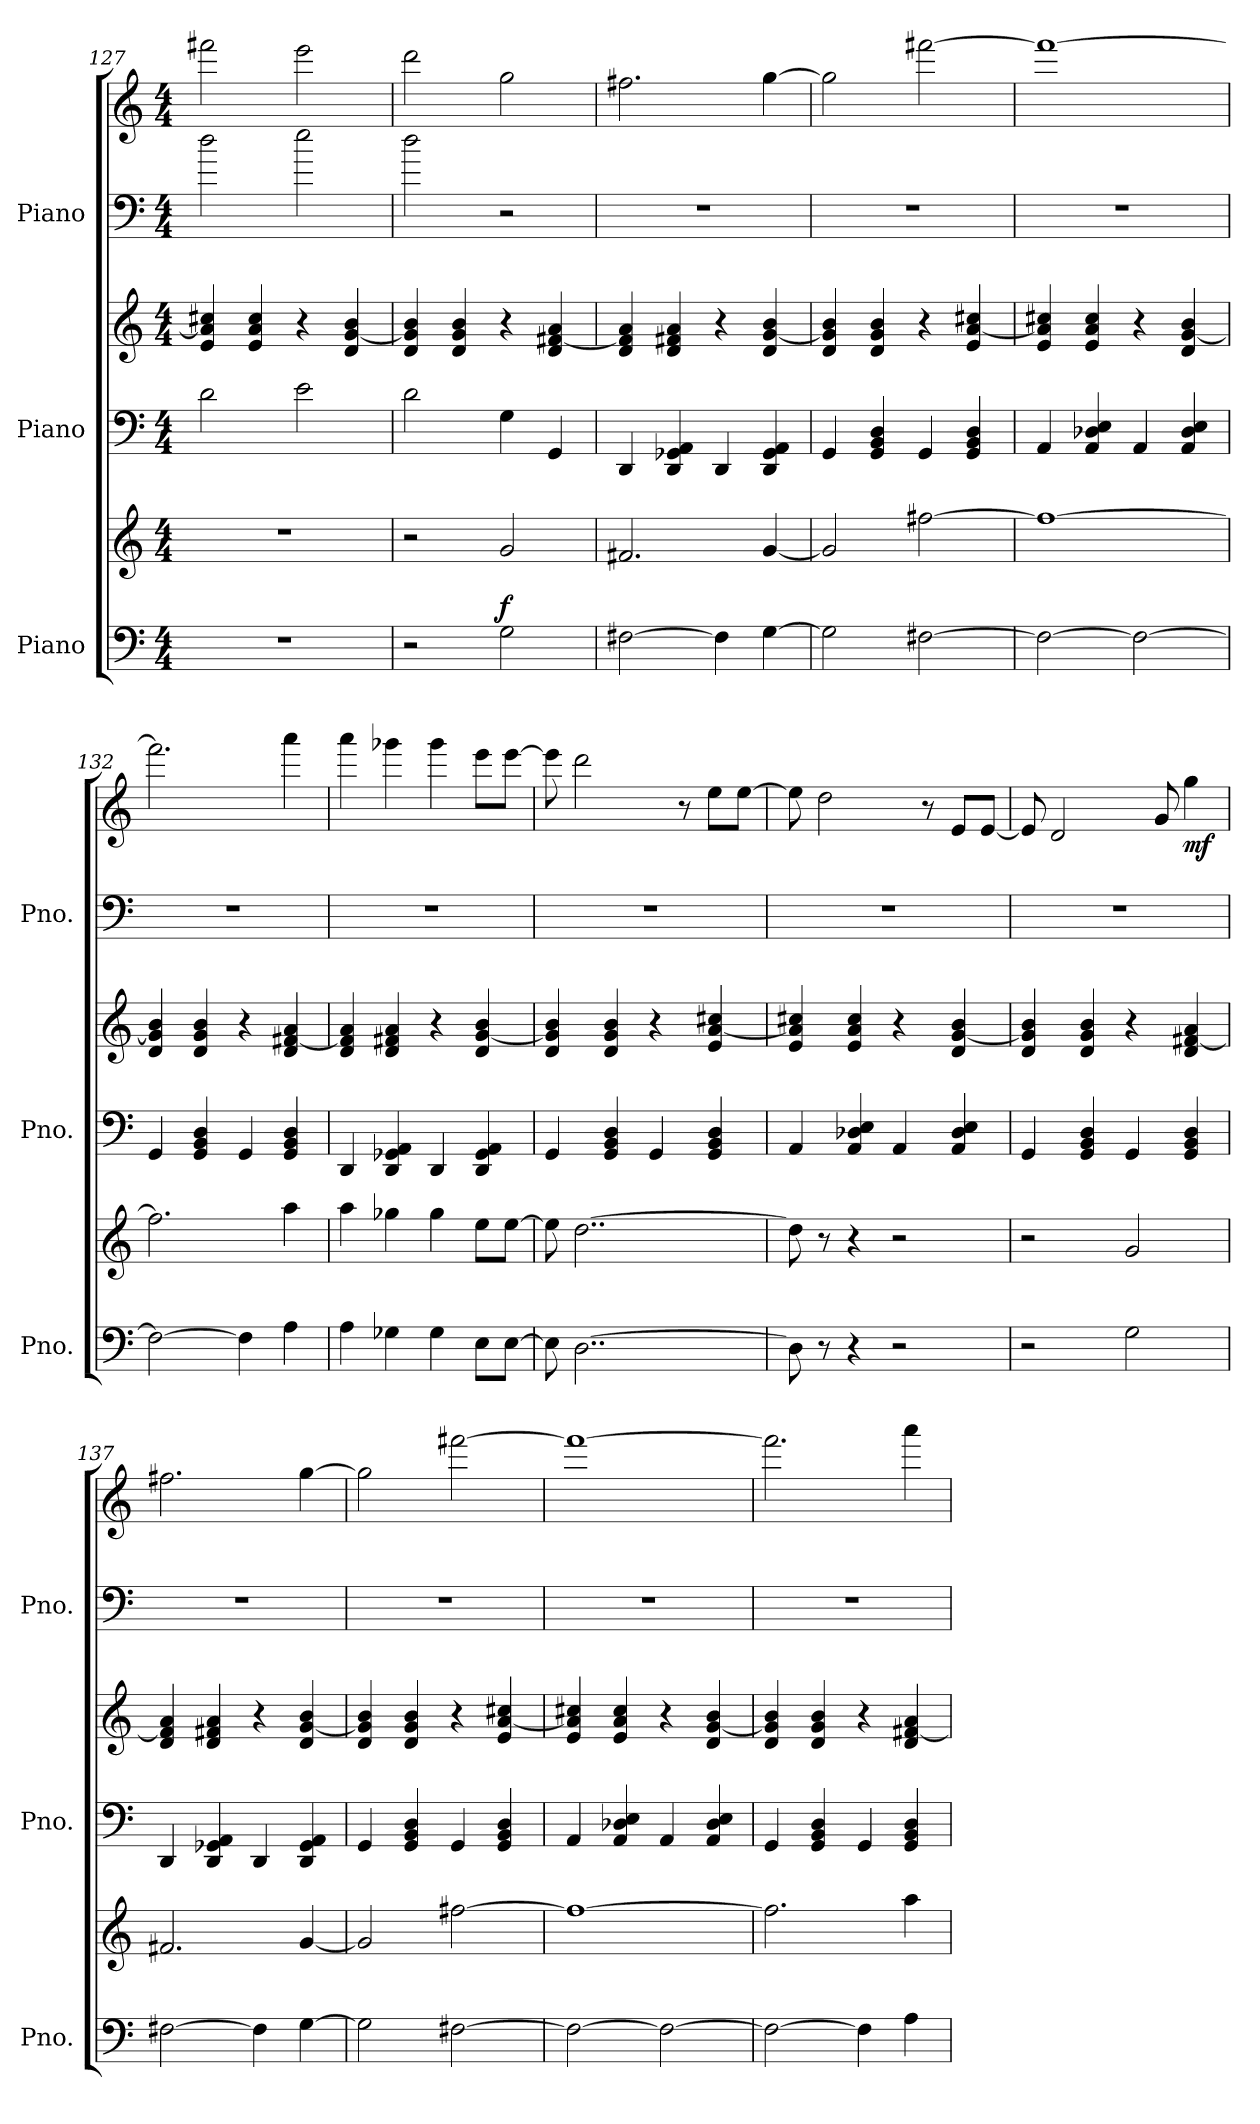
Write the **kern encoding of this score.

**kern	**kern	**dynam	**kern	**kern	**kern	**kern	**dynam
*part3	*part3	*part3	*part2	*part2	*part1	*part1	*part1
*staff6	*staff5	*staff5/6	*staff4	*staff3	*staff2	*staff1	*staff1/2
*I"Piano	*	*	*I"Piano	*	*I"Piano	*	*
*I'Pno.	*	*	*I'Pno.	*	*I'Pno.	*	*
*clefF4	*clefG2	*	*clefF4	*clefG2	*clefF4	*clefG2	*
*k[]	*k[]	*	*k[]	*k[]	*k[]	*k[]	*
*M4/4	*M4/4	*	*M4/4	*M4/4	*M4/4	*M4/4	*
=127	=127	=127	=127	=127	=127	=127	=127
1r	1r	.	2d\	4e/ 4a/] 4cc#X/	2dd\	2fff#X\	.
.	.	.	.	4e/ 4a/ 4cc#/	.	.	.
.	.	.	2e\	4r	2ee\	2eee\	.
.	.	.	.	4d/ [4g/ 4b/	.	.	.
=128	=128	=128	=128	=128	=128	=128	=128
2r	2r	.	2d\	4d/ 4g/] 4b/	2dd\	2ddd\	.
.	.	.	.	4d/ 4g/ 4b/	.	.	.
!	!	!LO:DY:a=2	!	!	!	!	!
2G\	2g/	f	4G\	4r	2r	2gg\	.
.	.	.	4GG/	4d/ [4f#X/ 4a/	.	.	.
=129	=129	=129	=129	=129	=129	=129	=129
[2F#X\	2.f#X/	.	4DD/	4d/ 4f#/] 4a/	1r	2.ff#X\	.
.	.	.	4DD/ 4GG-X/ 4AA/	4d/ 4f#X/ 4a/	.	.	.
4F#\]	.	.	4DD/	4r	.	.	.
[4G\	[4g/	.	4DD/ 4GG-/ 4AA/	4d/ [4g/ 4b/	.	[4gg\	.
!!LO:PB:g=z
=130	=130	=130	=130	=130	=130	=130	=130
2G\]	2g/]	.	4GG/	4d/ 4g/] 4b/	1r	2gg\]	.
.	.	.	4GG/ 4BB/ 4D/	4d/ 4g/ 4b/	.	.	.
[2F#X\	[2ff#X\	.	4GG/	4r	.	[2fff#X\	.
.	.	.	4GG/ 4BB/ 4D/	4e/ [4a/ 4cc#X/	.	.	.
=131	=131	=131	=131	=131	=131	=131	=131
2F#\_	1ff#_	.	4AA/	4e/ 4a/] 4cc#X/	1r	1fff#_	.
.	.	.	4AA/ 4D-X/ 4E/	4e/ 4a/ 4cc#/	.	.	.
2F#\_	.	.	4AA/	4r	.	.	.
.	.	.	4AA/ 4D-/ 4E/	4d/ [4g/ 4b/	.	.	.
=132	=132	=132	=132	=132	=132	=132	=132
2F#\_	2.ff#\]	.	4GG/	4d/ 4g/] 4b/	1r	2.fff#\]	.
.	.	.	4GG/ 4BB/ 4D/	4d/ 4g/ 4b/	.	.	.
4F#\]	.	.	4GG/	4r	.	.	.
4A\	4aa\	.	4GG/ 4BB/ 4D/	4d/ [4f#X/ 4a/	.	4aaa\	.
=133	=133	=133	=133	=133	=133	=133	=133
4A\	4aa\	.	4DD/	4d/ 4f#/] 4a/	1r	4aaa\	.
4G-X\	4gg-X\	.	4DD/ 4GG-X/ 4AA/	4d/ 4f#X/ 4a/	.	4ggg-X\	.
4G-\	4gg-\	.	4DD/	4r	.	4ggg-\	.
8E\L	8ee\L	.	4DD/ 4GG-/ 4AA/	4d/ [4g/ 4b/	.	8eee\L	.
[8E\J	[8ee\J	.	.	.	.	[8eee\J	.
=134	=134	=134	=134	=134	=134	=134	=134
8E\]	8ee\]	.	4GG/	4d/ 4g/] 4b/	1r	8eee\]	.
[2..D\	[2..dd\	.	.	.	.	2ddd\	.
.	.	.	4GG/ 4BB/ 4D/	4d/ 4g/ 4b/	.	.	.
.	.	.	4GG/	4r	.	.	.
.	.	.	.	.	.	8r	.
.	.	.	4GG/ 4BB/ 4D/	4e/ [4a/ 4cc#X/	.	8ee\L	.
.	.	.	.	.	.	[8ee\J	.
=135	=135	=135	=135	=135	=135	=135	=135
8D\]	8dd\]	.	4AA/	4e/ 4a/] 4cc#X/	1r	8ee\]	.
8r	8r	.	.	.	.	2dd\	.
4r	4r	.	4AA/ 4D-X/ 4E/	4e/ 4a/ 4cc#/	.	.	.
2r	2r	.	4AA/	4r	.	.	.
.	.	.	.	.	.	8r	.
.	.	.	4AA/ 4D-/ 4E/	4d/ [4g/ 4b/	.	8e/L	.
.	.	.	.	.	.	[8e/J	.
!!LO:LB:g=z
=136	=136	=136	=136	=136	=136	=136	=136
2r	2r	.	4GG/	4d/ 4g/] 4b/	1r	8e/]	.
.	.	.	.	.	.	2d/	.
.	.	.	4GG/ 4BB/ 4D/	4d/ 4g/ 4b/	.	.	.
2G\	2g/	.	4GG/	4r	.	.	.
.	.	.	.	.	.	8g/	.
!	!	!	!	!	!	!	!LO:DY:b
.	.	.	4GG/ 4BB/ 4D/	4d/ [4f#X/ 4a/	.	4gg\	mf
=137	=137	=137	=137	=137	=137	=137	=137
[2F#X\	2.f#X/	.	4DD/	4d/ 4f#/] 4a/	1r	2.ff#X\	.
.	.	.	4DD/ 4GG-X/ 4AA/	4d/ 4f#X/ 4a/	.	.	.
4F#\]	.	.	4DD/	4r	.	.	.
[4G\	[4g/	.	4DD/ 4GG-/ 4AA/	4d/ [4g/ 4b/	.	[4gg\	.
=138	=138	=138	=138	=138	=138	=138	=138
2G\]	2g/]	.	4GG/	4d/ 4g/] 4b/	1r	2gg\]	.
.	.	.	4GG/ 4BB/ 4D/	4d/ 4g/ 4b/	.	.	.
[2F#X\	[2ff#X\	.	4GG/	4r	.	[2fff#X\	.
.	.	.	4GG/ 4BB/ 4D/	4e/ [4a/ 4cc#X/	.	.	.
=139	=139	=139	=139	=139	=139	=139	=139
2F#\_	1ff#_	.	4AA/	4e/ 4a/] 4cc#X/	1r	1fff#_	.
.	.	.	4AA/ 4D-X/ 4E/	4e/ 4a/ 4cc#/	.	.	.
2F#\_	.	.	4AA/	4r	.	.	.
.	.	.	4AA/ 4D-/ 4E/	4d/ [4g/ 4b/	.	.	.
=140	=140	=140	=140	=140	=140	=140	=140
2F#\_	2.ff#\]	.	4GG/	4d/ 4g/] 4b/	1r	2.fff#\]	.
.	.	.	4GG/ 4BB/ 4D/	4d/ 4g/ 4b/	.	.	.
4F#\]	.	.	4GG/	4r	.	.	.
4A\	4aa\	.	4GG/ 4BB/ 4D/	4d/ [4f#X/ 4a/	.	4aaa\	.
=	=	=	=	=	=	=	=
*-	*-	*-	*-	*-	*-	*-	*-
